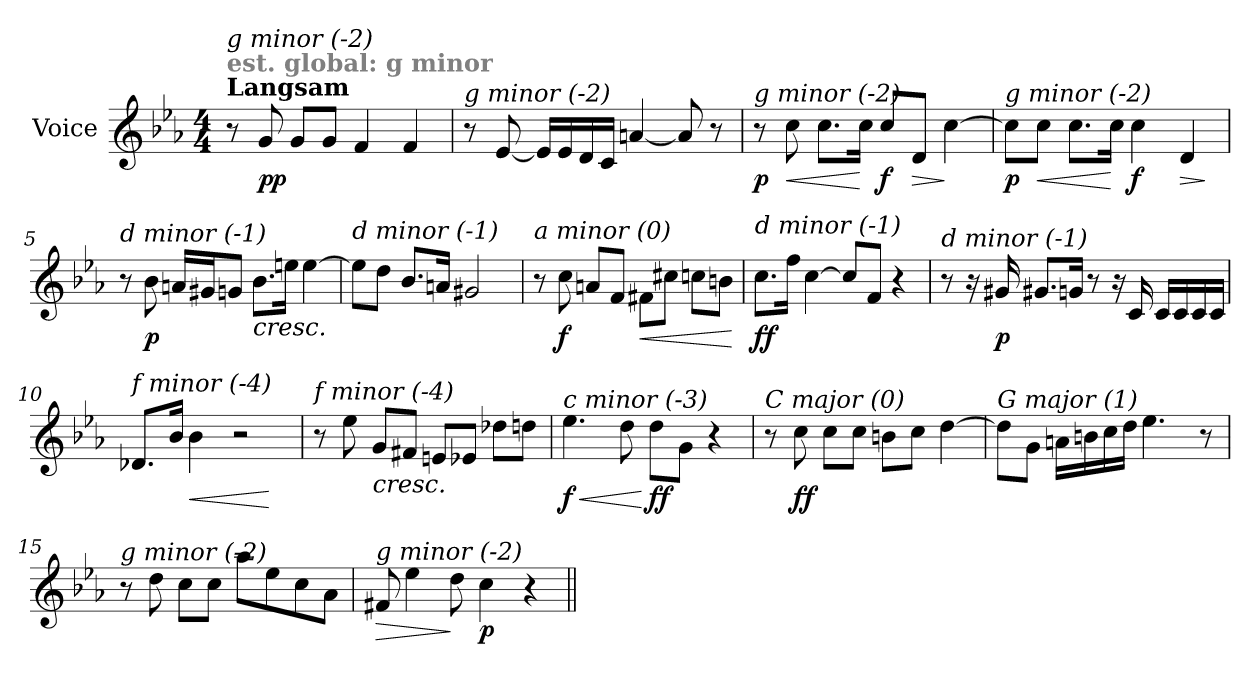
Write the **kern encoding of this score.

**kern	**dynam
*part1	*part1
*staff1	*staff1
*I"Voice	*
*clefG2	*
*k[b-e-a-]	*
*E-:	*
*M4/4	*
=1	=1
!LO:TX:a:B:t=Langsam	!
!LO:TX:a:B:color=#808080:t=est. global&colon; g minor	!
!LO:TX:i:t=g minor (-2)	!
8r	.
!	!LO:DY:b
8g/	pp
8g/L	.
8g/J	.
4f/	.
4f/	.
=2	=2
!LO:TX:i:t=g minor (-2)	!
8r	.
[8e-/	.
16e-/LL]	.
16e-/	.
16d/	.
16c/JJ	.
[4an/	.
8a/]	.
8r	.
=3	=3
!LO:TX:i:t=g minor (-2)	!
!	!LO:DY:b
8r	p
!	!LO:HP:b
8cc\	<
8.cc\L	.
16cc\Jk	[
!	!LO:DY:b
8cc/L	f
!	!LO:HP:b
8d/J	>
[4cc\	]
=4	=4
!LO:TX:i:t=g minor (-2)	!
!	!LO:DY:b
8cc\L]	p
!	!LO:HP:b
8cc\J	<
8.cc\L	.
16cc\Jk	[
!	!LO:DY:b
4cc\	f
!	!LO:HP:b
4d/	>
.	]
!!LO:LB:g=z
=5	=5
!LO:TX:i:t=d minor (-1)	!
8r	.
!	!LO:DY:b
8b-\	p
16an/LL	.
16g#Xi/J	.
8g/J	.
!LO:TX:b:i:t=cresc.	!
8.b-\L	.
16een\Jk	.
[4ee\	.
=6	=6
!LO:TX:i:t=d minor (-1)	!
8ee\L]	.
8dd\J	.
8.b-/L	.
16an/Jk	.
2g#X/	.
=7	=7
!LO:TX:i:t=a minor (0)	!
8r	.
!	!LO:DY:b
8cc\	f
8an/L	.
8f/J	.
!	!LO:HP:b
8f#Xi\L	<
8cc#Xi\J	.
8cc\L	.
8bn\J	.
.	[
=8	=8
!LO:TX:i:t=d minor (-1)	!
!	!LO:DY:b
8.cc\L	ff
16ff\Jk	.
[4cc\	.
8cc/L]	.
8f/J	.
4r	.
!!LO:LB:g=z
=9	=9
!LO:TX:i:t=d minor (-1)	!
8r	.
16r	.
!	!LO:DY:b
16g#Xi/	p
8.g#Xi/L	.
16g/Jk	.
8r	.
16r	.
16c/	.
16c/LL	.
16c/	.
16c/	.
16c/JJ	.
=10	=10
!LO:TX:i:t=f minor (-4)	!
8.d-X/L	.
16b-/Jk	.
!	!LO:HP:b
4b-\	<
2r	.
.	[
=11	=11
!LO:TX:i:t=f minor (-4)	!
8r	.
8ee-\	.
!LO:TX:b:i:t=cresc.	!
8g/L	.
8f#Xi/J	.
8eni/L	.
8e-i/J	.
8dd-X\L	.
8ddn\J	.
=12	=12
!LO:TX:i:t=c minor (-3)	!
!	!LO:HP:b
!	!LO:DY:n=1:b
4.ee-\	< f
8dd\	.
!	!LO:DY:n=2:b
8dd\L	[ ff
8g\J	.
4r	.
!!LO:LB:g=z
=13	=13
!LO:TX:i:t=C major (0)	!
8r	.
!	!LO:DY:b
8cc\	ff
8cc\L	.
8cc\J	.
8bn\L	.
8cc\J	.
[4dd\	.
=14	=14
!LO:TX:i:t=G major (1)	!
8dd\L]	.
8g\J	.
16an\LL	.
16bn\	.
16cc\	.
16dd\JJ	.
4.ee-\	.
8r	.
=15	=15
!LO:TX:i:t=g minor (-2)	!
8r	.
8dd\	.
8cc\L	.
8cc\J	.
8aa-\L	.
8ee-\	.
8cc\	.
8a-\J	.
=16	=16
!LO:TX:i:t=g minor (-2)	!
!	!LO:HP:b
8f#X/	>
4ee-\	.
8dd\	]
!	!LO:DY:b
4cc\	p
4r	.
=||	=||
*-	*-
